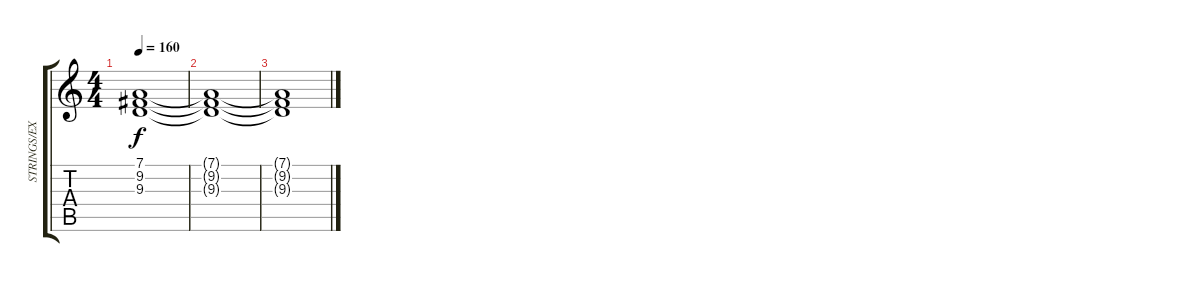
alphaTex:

\track ("STRINGS/EXTRAS" "STRINGS/EX") {instrument stringensemble1}
\staff {score tabs}
\tuning (D4 A3 F3 C3 G2 D2) {hide}
\ts (4 4)
\tempo 160
\clef g2
\ks c
(7.1{t} 9.2{t} 9.3{t}).1{dy f} |
(7.1{t} 9.2{t} 9.3{t}).1 |
(7.1{t} 9.2{t} 9.3{t}).1
